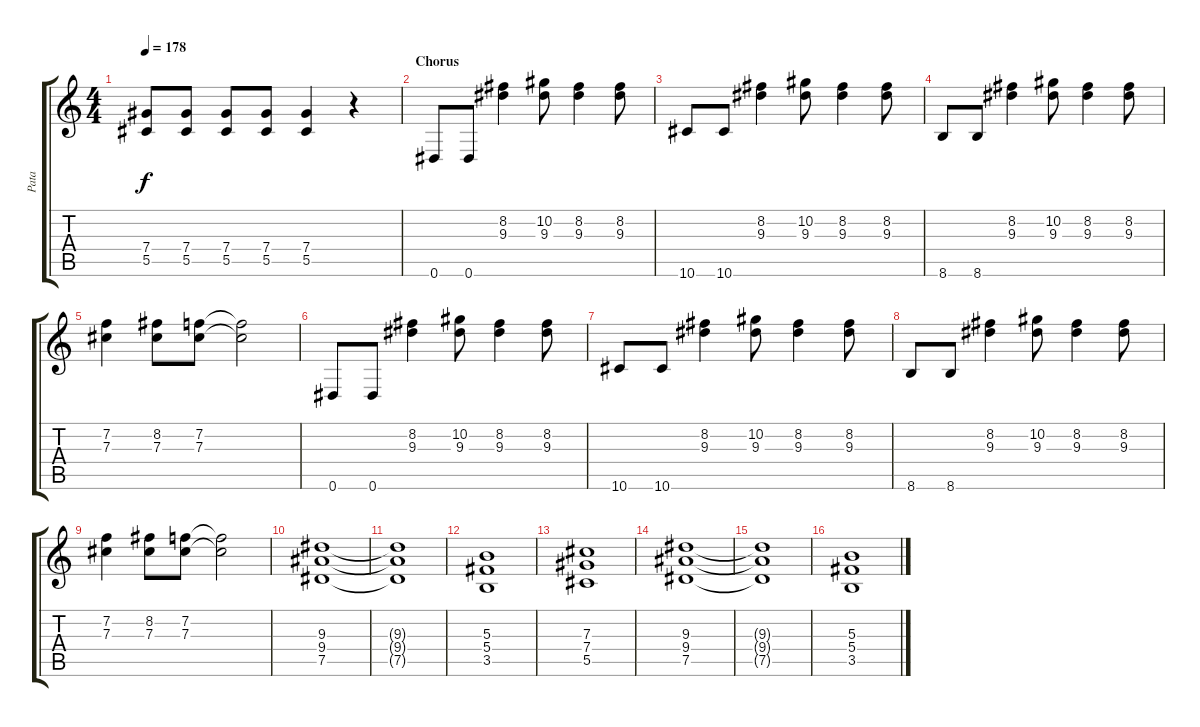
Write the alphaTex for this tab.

\track ("Pata" "Pata") {instrument distortionguitar}
\staff {score tabs}
\tuning (Eb4 Bb3 Gb3 Db3 Ab2 Eb2) {hide}
\ts (4 4)
\tempo 178
\clef g2
\ks c
(7.4{t} 5.5{t}).8{dy f} (7.4 5.5).8 (7.4 5.5).8 (7.4 5.5).8 (7.4 5.5).4 r.4 |
\section ("" "Chorus")
0.6.8 0.6.8 (8.2 9.3).4 (10.2 9.3).8 (8.2 9.3).4 (8.2 9.3).8 |
10.6.8 10.6.8 (8.2 9.3).4 (10.2 9.3).8 (8.2 9.3).4 (8.2 9.3).8 |
8.6.8 8.6.8 (8.2 9.3).4 (10.2 9.3).8 (8.2 9.3).4 (8.2 9.3).8 |
(7.2 7.3).4 (8.2 7.3).8 (7.2 7.3).8 (7.2{t} 7.3{t}).2 |
0.6.8 0.6.8 (8.2 9.3).4 (10.2 9.3).8 (8.2 9.3).4 (8.2 9.3).8 |
10.6.8 10.6.8 (8.2 9.3).4 (10.2 9.3).8 (8.2 9.3).4 (8.2 9.3).8 |
8.6.8 8.6.8 (8.2 9.3).4 (10.2 9.3).8 (8.2 9.3).4 (8.2 9.3).8 |
(7.2 7.3).4 (8.2 7.3).8 (7.2 7.3).8 (7.2{t} 7.3{t}).2 |
(9.3 9.4 7.5).1 |
(9.3{t} 9.4{t} 7.5{t}).1 |
(5.3 5.4 3.5).1 |
(7.3 7.4 5.5).1 |
(9.3 9.4 7.5).1 |
(9.3{t} 9.4{t} 7.5{t}).1 |
(5.3 5.4 3.5).1
